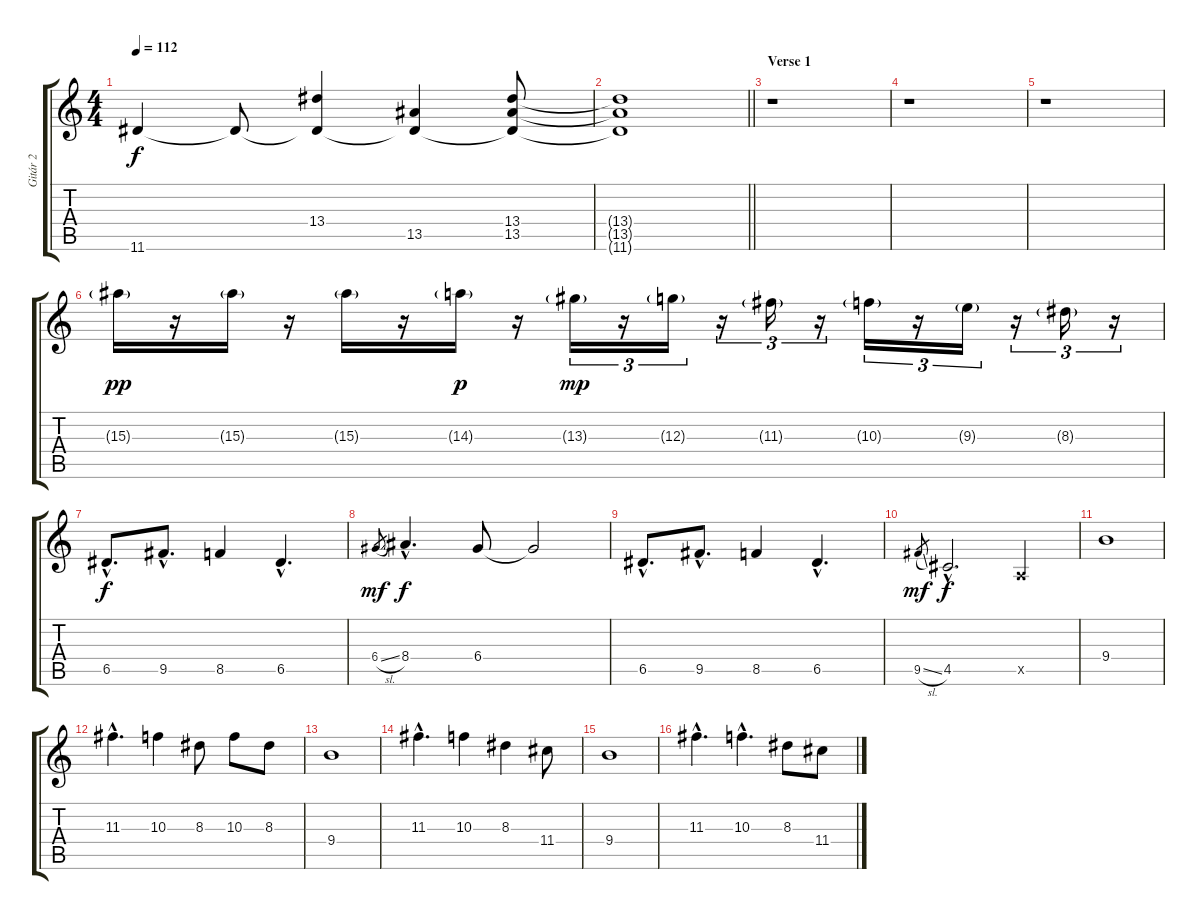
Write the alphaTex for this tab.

\track ("Gitár 2" "Gitár 2") {instrument overdrivenguitar}
\staff {score tabs}
\tuning (E4 B3 G3 D3 A2 E2) {hide}
\ts (4 4)
\tempo 112
\clef g2
\ks c
11.6.4{dy f} 11.6{t}.8 (13.4 11.6{t}).4 (13.5 11.6{t}).4 (13.4 13.5 11.6{t}).8 |
\barLineRight lightlight
(13.4{t} 13.5{t} 11.6{t}).1 |
\section ("" "Verse 1")
r.1 |
r.1 |
r.1 |
15.3{g}.16{dy pp} r.16 15.3{g}.16 r.16 15.3{g}.16 r.16 14.3{g}.16{dy p} r.16 13.3{g}.16{tu (3 2) dy mp} r.16{tu (3 2)} 12.3{g}.16{tu (3 2)} r.16{tu (3 2)} 11.3{g}.16{tu (3 2)} r.16{tu (3 2)} 10.3{g}.16{tu (3 2)} r.16{tu (3 2)} 9.3{g}.16{tu (3 2)} r.16{tu (3 2)} 8.3{g}.16{tu (3 2)} r.16{tu (3 2)} |
6.5{hac}.8{d dy f} 9.5{hac}.8{d} 8.5.4 6.5{hac}.4{d} |
6.4{sl}.8{gr dy mf} 8.4{hac}.4{d dy f} 6.4.8 6.4{t}.2 |
6.5{hac}.8{d} 9.5{hac}.8{d} 8.5.4 6.5{hac}.4{d} |
9.5{sl}.8{gr dy mf} 4.5{hac}.2{d dy f} 0.5{x}.4 |
9.4.1 |
11.3{hac}.4{d} 10.3.4 8.3.8 10.3.8 8.3.8 |
9.4.1 |
11.3{hac}.4{d} 10.3.4 8.3.4 11.4.8 |
9.4.1 |
11.3{hac}.4{d} 10.3{hac}.4{d} 8.3.8 11.4.8
